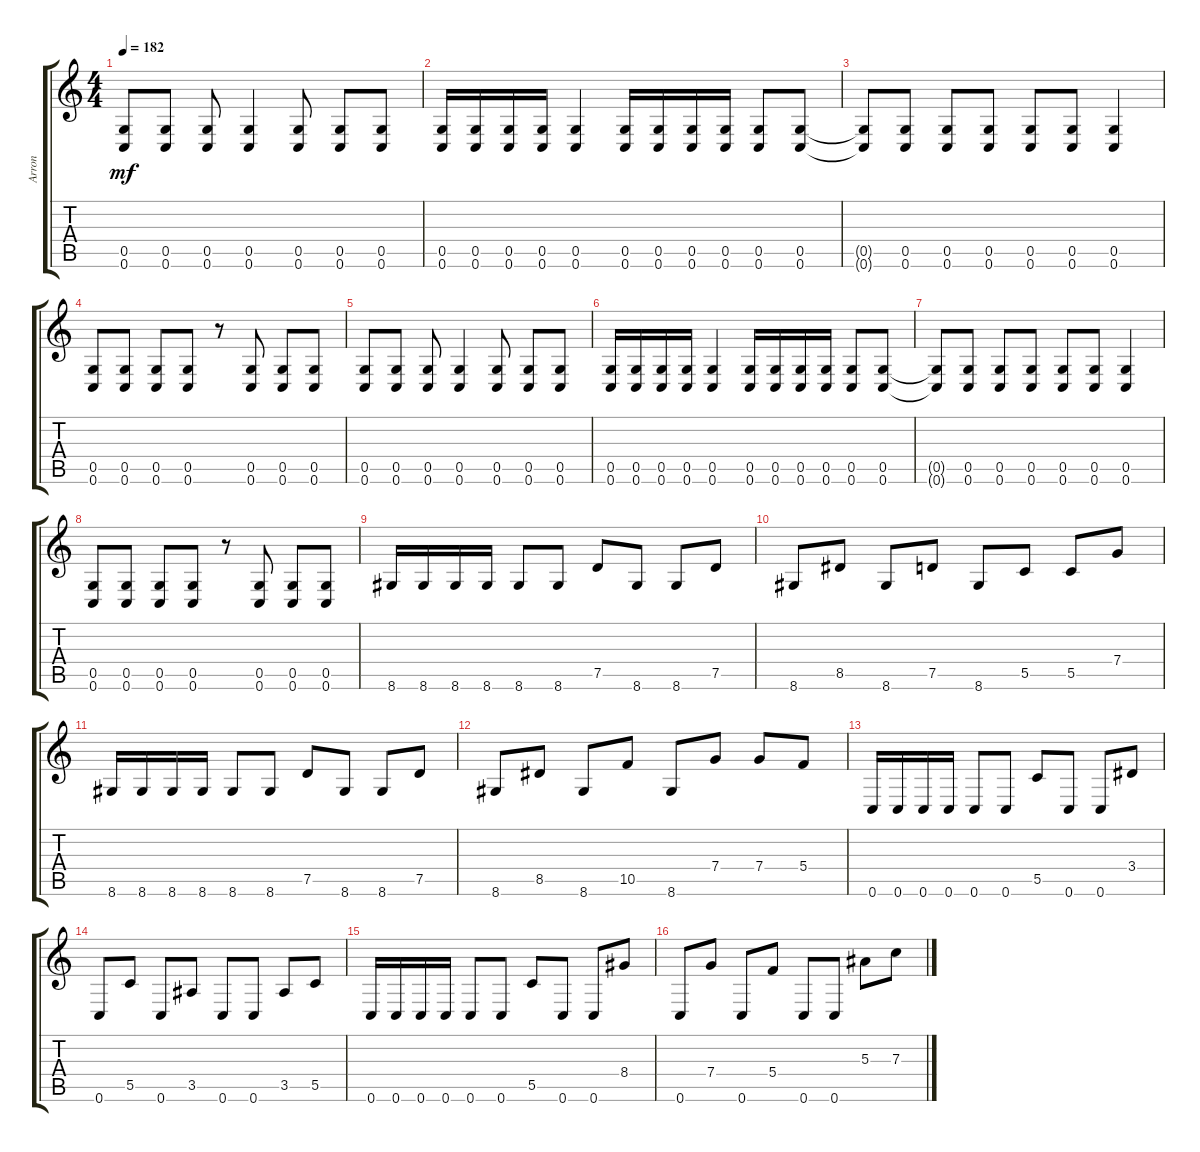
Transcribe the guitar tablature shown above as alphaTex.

\track ("Arron" "Arron") {instrument distortionguitar}
\staff {score tabs}
\tuning (D4 A3 F3 C3 G2 C2) {hide}
\ts (4 4)
\tempo 182
\clef g2
\ks c
(0.5 0.6).8{dy mf} (0.5 0.6).8 (0.5 0.6).8 (0.5 0.6).4 (0.5 0.6).8 (0.5 0.6).8 (0.5 0.6).8 |
(0.5 0.6).16 (0.5 0.6).16 (0.5 0.6).16 (0.5 0.6).16 (0.5 0.6).4 (0.5 0.6).16 (0.5 0.6).16 (0.5 0.6).16 (0.5 0.6).16 (0.5 0.6).8 (0.5 0.6).8 |
(0.5{t} 0.6{t}).8 (0.5 0.6).8 (0.5 0.6).8 (0.5 0.6).8 (0.5 0.6).8 (0.5 0.6).8 (0.5 0.6).4 |
(0.5 0.6).8 (0.5 0.6).8 (0.5 0.6).8 (0.5 0.6).8 r.8 (0.5 0.6).8 (0.5 0.6).8 (0.5 0.6).8 |
(0.5 0.6).8 (0.5 0.6).8 (0.5 0.6).8 (0.5 0.6).4 (0.5 0.6).8 (0.5 0.6).8 (0.5 0.6).8 |
(0.5 0.6).16 (0.5 0.6).16 (0.5 0.6).16 (0.5 0.6).16 (0.5 0.6).4 (0.5 0.6).16 (0.5 0.6).16 (0.5 0.6).16 (0.5 0.6).16 (0.5 0.6).8 (0.5 0.6).8 |
(0.5{t} 0.6{t}).8 (0.5 0.6).8 (0.5 0.6).8 (0.5 0.6).8 (0.5 0.6).8 (0.5 0.6).8 (0.5 0.6).4 |
(0.5 0.6).8 (0.5 0.6).8 (0.5 0.6).8 (0.5 0.6).8 r.8 (0.5 0.6).8 (0.5 0.6).8 (0.5 0.6).8 |
8.6.16 8.6.16 8.6.16 8.6.16 8.6.8 8.6.8 7.5.8 8.6.8 8.6.8 7.5.8 |
8.6.8 8.5.8 8.6.8 7.5.8 8.6.8 5.5.8 5.5.8 7.4.8 |
8.6.16 8.6.16 8.6.16 8.6.16 8.6.8 8.6.8 7.5.8 8.6.8 8.6.8 7.5.8 |
8.6.8 8.5.8 8.6.8 10.5.8 8.6.8 7.4.8 7.4.8 5.4.8 |
0.6.16 0.6.16 0.6.16 0.6.16 0.6.8 0.6.8 5.5.8 0.6.8 0.6.8 3.4.8 |
0.6.8 5.5.8 0.6.8 3.5.8 0.6.8 0.6.8 3.5.8 5.5.8 |
0.6.16 0.6.16 0.6.16 0.6.16 0.6.8 0.6.8 5.5.8 0.6.8 0.6.8 8.4.8 |
0.6.8 7.4.8 0.6.8 5.4.8 0.6.8 0.6.8 5.3.8 7.3.8
